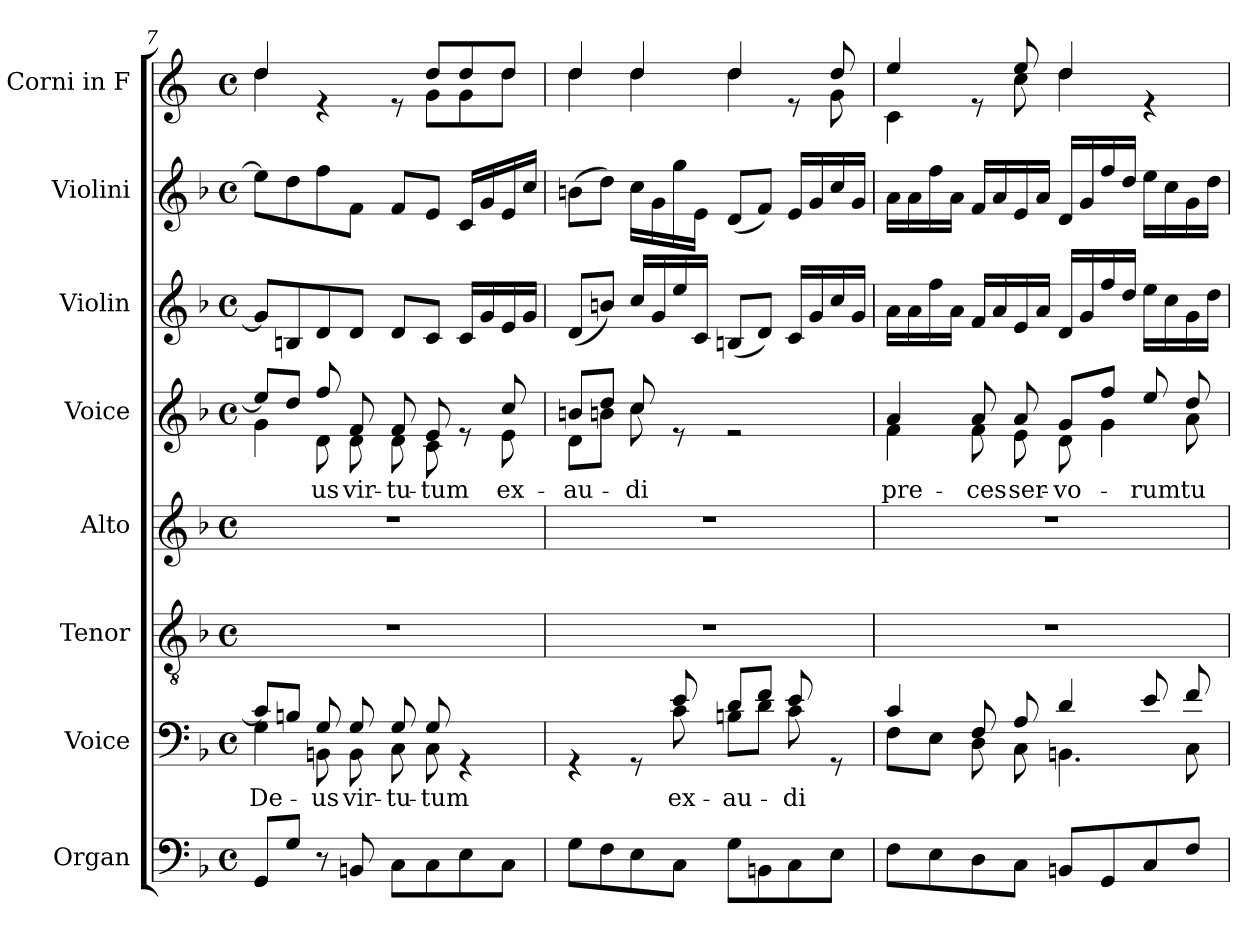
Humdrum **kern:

**kern	**kern	**text	**kern	**kern	**kern	**text	**kern	**kern	**kern
*part8	*part7	*part7	*part6	*part5	*part4	*part4	*part3	*part2	*part1
*staff8	*staff7	*staff7	*staff6	*staff5	*staff4	*staff4	*staff3	*staff2	*staff1
*I"Organ	*I"Voice	*	*I"Tenor	*I"Alto	*I"Voice	*	*I"Violin	*I"Violini	*I"Corni in F
*	*	*	*	*	*	*	*I'Vln	*I'Vln	*
!!LO:PB:g=z
*clefF4	*clefF4	*	*clefGv2	*clefG2	*clefG2	*	*clefG2	*clefG2	*clefG2
*	*	*	*	*	*	*	*	*	*ITrd4c7
*k[b-]	*k[b-]	*	*k[b-]	*k[b-]	*k[b-]	*	*k[b-]	*k[b-]	*k[b-]
*M4/4	*M4/4	*	*M4/4	*M4/4	*M4/4	*	*M4/4	*M4/4	*M4/4
*met(c)	*met(c)	*	*met(c)	*met(c)	*met(c)	*	*met(c)	*met(c)	*met(c)
=7	=7	=7	=7	=7	=7	=7	=7	=7	=7
*	*^	*	*	*	*	*	*	*	*
!	!	!	!LO:LY:b	!	!	!	!	!	!	!
*	*	*	*	*	*	*^	*	*	*	*^
8GG/L	8c/L]	4G\	De-	1r	1r	8ee/L]	4g\	.	8g/L]	8ee\L]	4g/	4g\
8G/J	8Bn/J	.	.	.	.	8dd/J	.	.	8Bn/	8dd\	.	.
!	!	!	!LO:LY:b	!	!	!	!	!LO:LY:b	!	!	!	!
8r	8G/	8BBn\	-us	.	.	8ff/	8d\	-us	8d/	8ff\	4re	4.ryy
!	!	!	!LO:LY:b	!	!	!	!	!LO:LY:b	!	!	!	!
8BBn/	8G/	8BB\	vir-	.	.	8f/	8d\	vir-	8d/J	8f\J	.	.
!	!	!	!LO:LY:b	!	!	!	!	!LO:LY:b	!	!	!	!
8C\L	8G/	8C\	-tu-	.	.	8f/	8d\	-tu-	8d/L	8f/L	8re	.
!	!	!	!LO:LY:b	!	!	!	!	!LO:LY:b	!	!	!	!
8C\	8G/	8C\	-tum	.	.	8e/	8c\	-tum	8c/J	8e/J	8g/L	8c\L
8E\	4rGG	4ryy	.	.	.	8re	8ryy	.	16c/LL	16c/LL	8g/	8c\
.	.	.	.	.	.	.	.	.	16g/	16g/	.	.
!	!	!	!	!	!	!	!	!LO:LY:b	!	!	!	!
8C\J	.	.	.	.	.	8cc/	8e\	ex-	16e/	16e/	8g/J	8g\J
.	.	.	.	.	.	.	.	.	16g/JJ	16cc/JJ	.	.
=8	=8	=8	=8	=8	=8	=8	=8	=8	=8	=8	=8	=8
!	!	!	!	!	!	!	!	!LO:LY:b	!	!	!	!
8G\L	4rGG	4.ryy	.	1r	1r	8bn/L	8d\L	-au-	(8d/L	(8bn\L	4g/	4g\
8F\	.	.	.	.	.	8dd/J	8bn\J	.	8bn/J)	8dd\J)	.	.
!	!	!	!	!	!	!	!	!LO:LY:b	!	!	!	!
8E\	8rGG	.	.	.	.	8cc/	8cc\	-di	16cc/LL	16cc\LL	4g/	4g\
.	.	.	.	.	.	.	.	.	16g/	16g\	.	.
!	!	!	!LO:LY:b	!	!	!	!	!	!	!	!	!
8C\J	8e/	8c\	ex-	.	.	8re	2ryy	.	16ee/	16gg\	.	.
.	.	.	.	.	.	.	.	.	16c/JJ	16e\JJ	.	.
!	!	!	!LO:LY:b	!	!	!	!	!	!	!	!	!
8G\L	8d/L	8Bn\L	-au-	.	.	2re	.	.	(8Bn/L	(8d/L	4g/	4g\
8BBn\	8f/J	8d\J	.	.	.	.	.	.	8d/J)	8f/J)	.	.
!	!	!	!LO:LY:b	!	!	!	!	!	!	!	!	!
8C\	8e/	8c\	-di	.	.	.	.	.	16c/LL	16e/LL	8re	8ryy
.	.	.	.	.	.	.	.	.	16g/	16g/	.	.
8E\J	8rGG	8ryy	.	.	.	.	8ryy	.	16cc/	16cc/	8g/	8c\
.	.	.	.	.	.	.	.	.	16g/JJ	16g/JJ	.	.
=9	=9	=9	=9	=9	=9	=9	=9	=9	=9	=9	=9	=9
!	!	!	!	!	!	!	!	!LO:LY:b	!	!	!	!
8F\L	4c/	8F\L	.	1r	1r	4a/	4f\	pre-	16a\LL	16a\LL	4a/	4F\
.	.	.	.	.	.	.	.	.	16a\	16a\	.	.
8E\	.	8E\J	.	.	.	.	.	.	16ff\	16ff\	.	.
.	.	.	.	.	.	.	.	.	16a\JJ	16a\JJ	.	.
!	!	!	!	!	!	!	!	!LO:LY:b	!	!	!	!
8D\	8F/	8D\	.	.	.	8a/	8f\	-ces	16f/LL	16f/LL	8re	8ryy
.	.	.	.	.	.	.	.	.	16a/	16a/	.	.
!	!	!	!	!	!	!	!	!LO:LY:b	!	!	!	!
8C\J	8A/	8C\	.	.	.	8a/	8e\	ser-	16e/	16e/	8a/	8f\
.	.	.	.	.	.	.	.	.	16a/JJ	16a/JJ	.	.
!	!	!	!	!	!	!	!	!LO:LY:b	!	!	!	!
8BBn/L	4d/	4.BBn\	.	.	.	8g/L	8d\	-vo-	16d/LL	16d/LL	4g/	4g\
.	.	.	.	.	.	.	.	.	16g/	16g/	.	.
8GG/	.	.	.	.	.	8ff/J	4g\	.	16ff/	16ff/	.	.
.	.	.	.	.	.	.	.	.	16dd/JJ	16dd/JJ	.	.
!	!	!	!	!	!	!	!	!LO:LY:b	!	!	!	!
8C/	8e/	.	.	.	.	8ee/	.	-rum	16ee\LL	16ee\LL	4re	4ryy
.	.	.	.	.	.	.	.	.	16cc\	16cc\	.	.
!	!	!	!	!	!	!	!	!LO:LY:b	!	!	!	!
8F/J	8f/	8C\	.	.	.	8dd/	8a\	tu-	16g\	16g\	.	.
.	.	.	.	.	.	.	.	.	16dd\JJ	16dd\JJ	.	.
*	*v	*v	*	*	*	*v	*v	*	*	*	*v	*v
=	=	=	=	=	=	=	=	=	=
*-	*-	*-	*-	*-	*-	*-	*-	*-	*-
